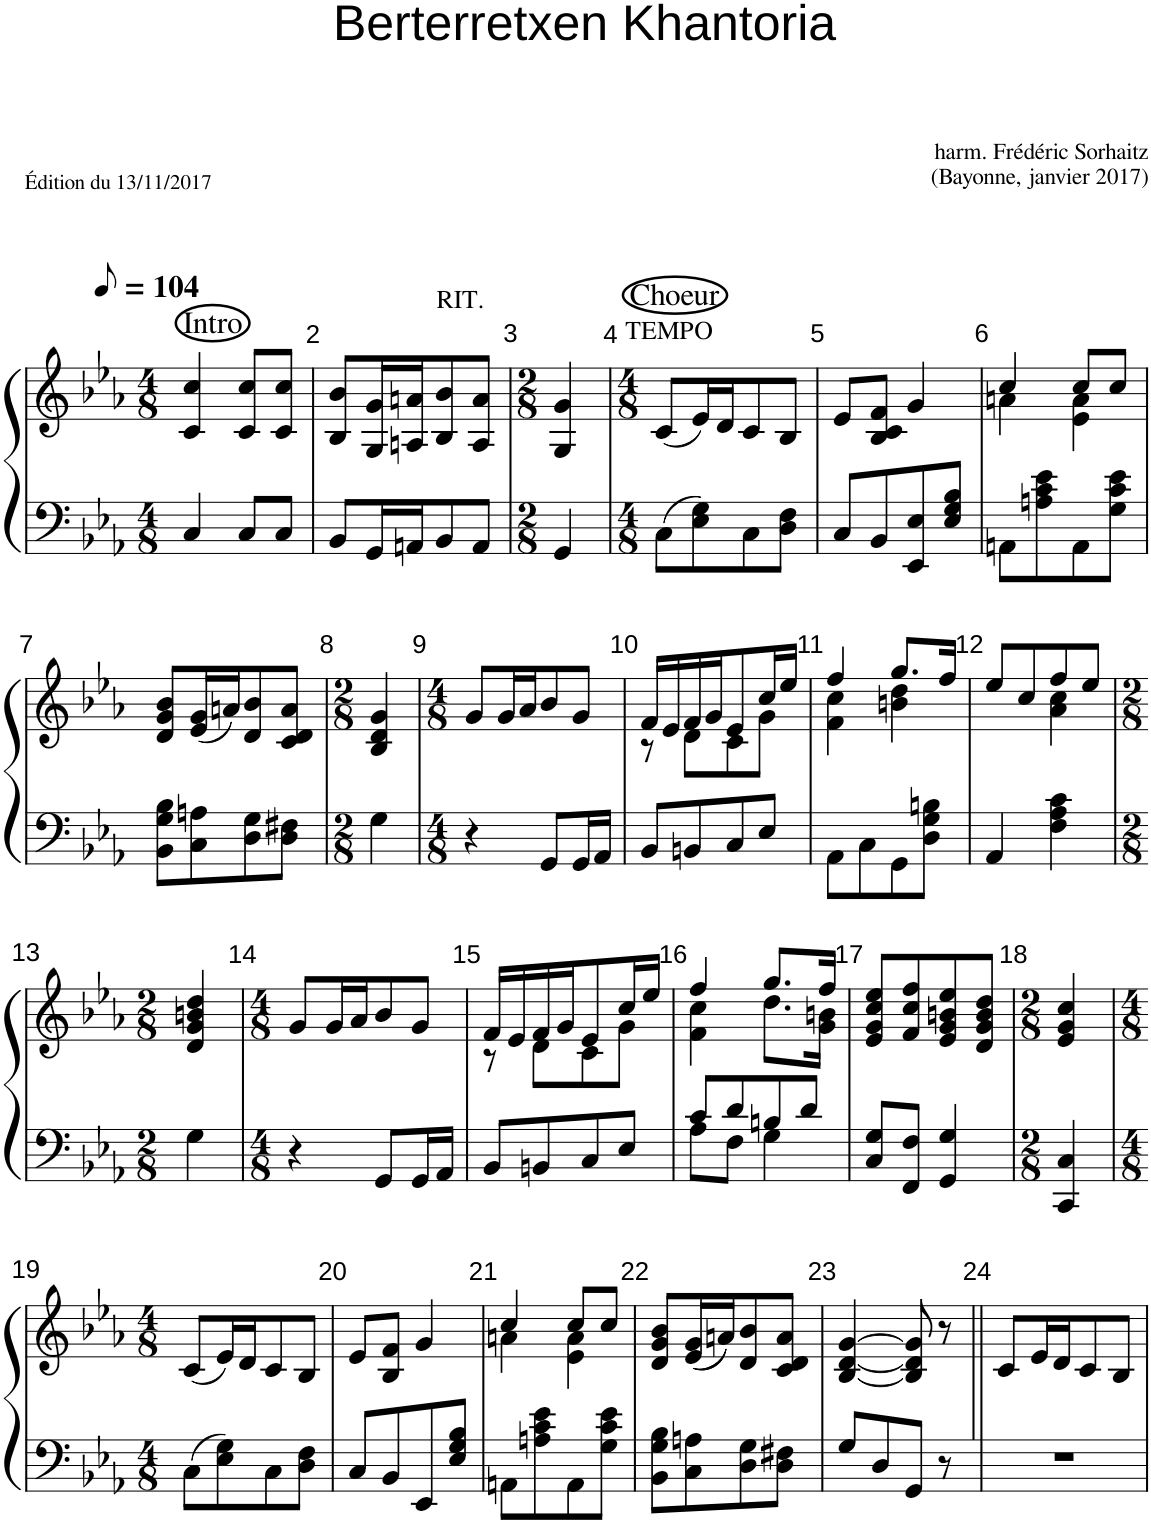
**kern	**kern
*part1	*part1
*staff2	*staff1
*I"Piano	*
*I'Pia.	*
*clefF4	*clefG2
*k[b-e-a-]	*k[b-e-a-]
*M4/8	*M4/8
*MM52	*MM52
=1	=1
!	!LO:TX:a:t=Intro
4C/	4c/ 4cc/
8C/L	8c/ 8cc/L
8C/J	8c/ 8cc/J
=2	=2
8BB-/L	8B-/ 8b-/L
16GG/L	16G/ 16g/L
16AAn/J	16An/ 16an/J
!	!LO:TX:a:t=RIT.
8BB-/	8B-/ 8b-/
8AA/J	8A/ 8a/J
=3	=3
*M2/8	*M2/8
4GG/	4G/ 4g/
=4	=4
*M4/8	*M4/8
!	!LO:TX:a:t=TEMPO
!	!LO:TX:a:t=Choeur
8C\L	(8c/L
8E-\ 8G\	16e-/L)
.	16d/J
8C\	8c/
8D\ 8F\J	8B-/J
=5	=5
8C/L	8e-/L
8BB-/	8B-/ 8c/ 8f/J
8EE-/ 8E-/	4g/
8E-/ 8G/ 8B-/J	.
=6	=6
*	*^
8AAn\L	4cc/	4an\
8An\ 8c\ 8e-\	.	.
8AA\	8cc/L	4e-\ 4a\
8G\ 8c\ 8e-\J	8cc/J	.
*	*v	*v
!!LO:LB:g=z
=7	=7
8BB-\ 8G\ 8B-\L	8d/ 8g/ 8b-/L
8C\ 8An\	(16e-/ 16g/L
.	16an/J)
8D\ 8G\	8d/ 8b-/
8D\ 8F#X\J	8c/ 8d/ 8a/J
=8	=8
*M2/8	*M2/8
4G\	4B-/ 4d/ 4g/
=9	=9
*M4/8	*M4/8
4r	8g/L
.	16g/L
.	16a-/J
8GG/L	8b-/
16GG/L	8g/J
16AA-/JJ	.
=10	=10
*	*^
8BB-/L	16f/LL	8r
.	16e-/	.
8BBn/	16f/	8d\L
.	16g/J	.
8C/	8e-/	8c\
8E-/J	16cc/L	8g\J
.	16ee-/JJ	.
=11	=11	=11
8AA-\L	4ff/	4f\ 4cc\
8C\	.	.
8GG\	8.gg/L	4bn\ 4dd\
8D\ 8G\ 8Bn\J	.	.
.	16ff/Jk	.
=12	=12	=12
4AA-/	8ee-/L	4ryy
.	8cc/	.
4F\ 4A-\ 4c\	8ff/	4a-\ 4cc\
.	8ee-/J	.
*	*v	*v
!!LO:LB:g=z
=13	=13
*M2/8	*M2/8
4G\	4d/ 4g/ 4bn/ 4dd/
=14	=14
*M4/8	*M4/8
4r	8g/L
.	16g/L
.	16a-/J
8GG/L	8b-/
16GG/L	8g/J
16AA-/JJ	.
=15	=15
*	*^
8BB-/L	16f/LL	8r
.	16e-/	.
8BBn/	16f/	8d\L
.	16g/J	.
8C/	8e-/	8c\
8E-/J	16cc/L	8g\J
.	16ee-/JJ	.
=16	=16	=16
*^	*	*
8c/L	8A-\L	4ff/	4f\ 4cc\
8d/	8F\J	.	.
8Bn/	4G\	8.gg/L	8.dd\L
8d/J	.	.	.
.	.	16ff/Jk	16g\ 16bn\Jk
*v	*v	*	*
*	*v	*v
=17	=17
8C/ 8G/L	8e-/ 8g/ 8cc/ 8ee-/L
8FF/ 8F/J	8f/ 8cc/ 8ff/
4GG/ 4G/	8e-/ 8g/ 8bn/ 8ee-/
.	8d/ 8g/ 8b/ 8dd/J
=18	=18
*M2/8	*M2/8
4CC/ 4C/	4e-/ 4g/ 4cc/
!!LO:LB:g=z
=19	=19
*M4/8	*M4/8
8C\L	(8c/L
8E-\ 8G\	16e-/L)
.	16d/J
8C\	8c/
8D\ 8F\J	8B-/J
=20	=20
8C/L	8e-/L
8BB-/	8B-/ 8f/J
8EE-/	4g/
8E-/ 8G/ 8B-/J	.
=21	=21
*	*^
8AAn\L	4cc/	4an\
8An\ 8c\ 8e-\	.	.
8AA\	8cc/L	4e-\ 4a\
8G\ 8c\ 8e-\J	8cc/J	.
*	*v	*v
=22	=22
8BB-\ 8G\ 8B-\L	8d/ 8g/ 8b-/L
8C\ 8An\	((16e-/ 16g/L
.	16an/J))
8D\ 8G\	8d/ 8b-/
8D\ 8F#X\J	8c/ 8d/ 8a/J
=23	=23
8G/L	[4B-/ [4d/ [4g/
8D/	.
8GG/J	8B-/] 8d/] 8g/]
8r	8r
=24||	=24||
2r	8c/L
.	16e-/L
.	16d/J
.	8c/
.	8B-/J
=	=
*-	*-
